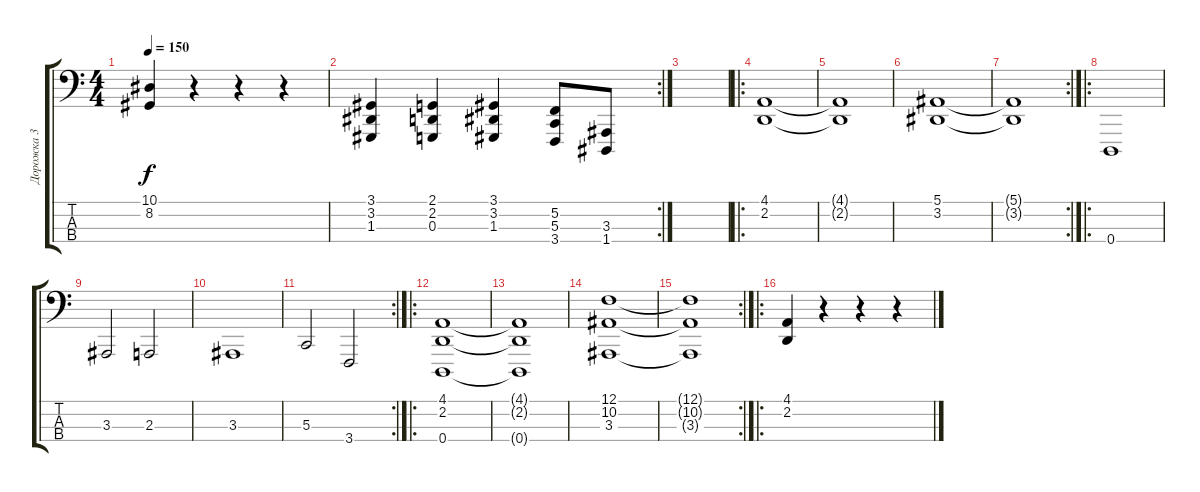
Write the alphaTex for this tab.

\track ("Дорожка 3" "Дорожка 3") {instrument stringensemble1}
\staff {score tabs}
\tuning (F2 C2 G1 D1) {hide}
\ts (4 4)
\tempo 150
\clef f4
\ks c
(10.1 8.2).4{dy f} r.4 r.4 r.4 |
\rc 2
(3.1 3.2 1.3).4 (2.1 2.2 0.3).4 (3.1 3.2 1.3).4 (5.2 5.3 3.4).8 (3.3 1.4).8 |
|
\ro
(4.1 2.2).1 |
(4.1{t} 2.2{t}).1 |
(5.1 3.2).1 |
\rc 2
(5.1{t} 3.2{t}).1 |
\ro
0.4.1 |
3.3.2 2.3.2 |
3.3.1 |
\rc 2
5.3.2 3.4.2 |
\ro
(4.1 2.2 0.4).1 |
(4.1{t} 2.2{t} 0.4{t}).1 |
(12.1 10.2 3.3).1 |
\rc 2
(12.1{t} 10.2{t} 3.3{t}).1 |
\ro
(4.1 2.2).4 r.4 r.4 r.4
